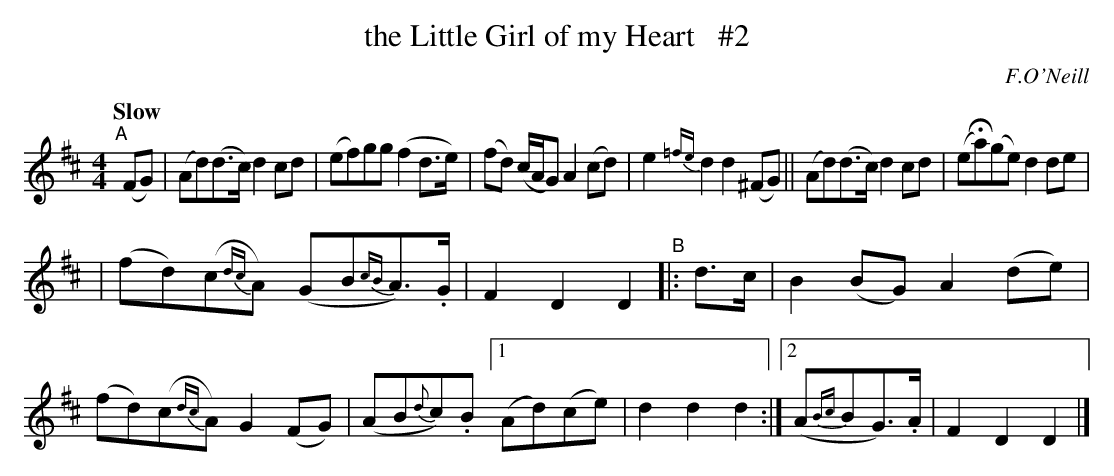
X:1
T: the Little Girl of my Heart   #2
Q: "Slow"
O: F.O'Neill
M: 4/4
L: 1/8
K: D
"^A"[|] (FG) | (Ad)(d>c) d2cd | (ef)gg (f2d>e) | (fd) (c/2A/2G) A2(cd) | e2{=fe}d2 d2(^FG) || (Ad)(d>c) d2cd | (eHa)(ge) d2de |
| (fd)(c{dc}A) (GB{cB}A>).G | F2D2 D2 "^B"|: d>c | B2(BG)  A2(de) | (fd)(c{dc}A) G2(FG) | (AB{d}c).B [1 (Ad)(ce) | d2d2 d2 :|[2 (A{Bc}BG>).A | F2D2 D2 |]
